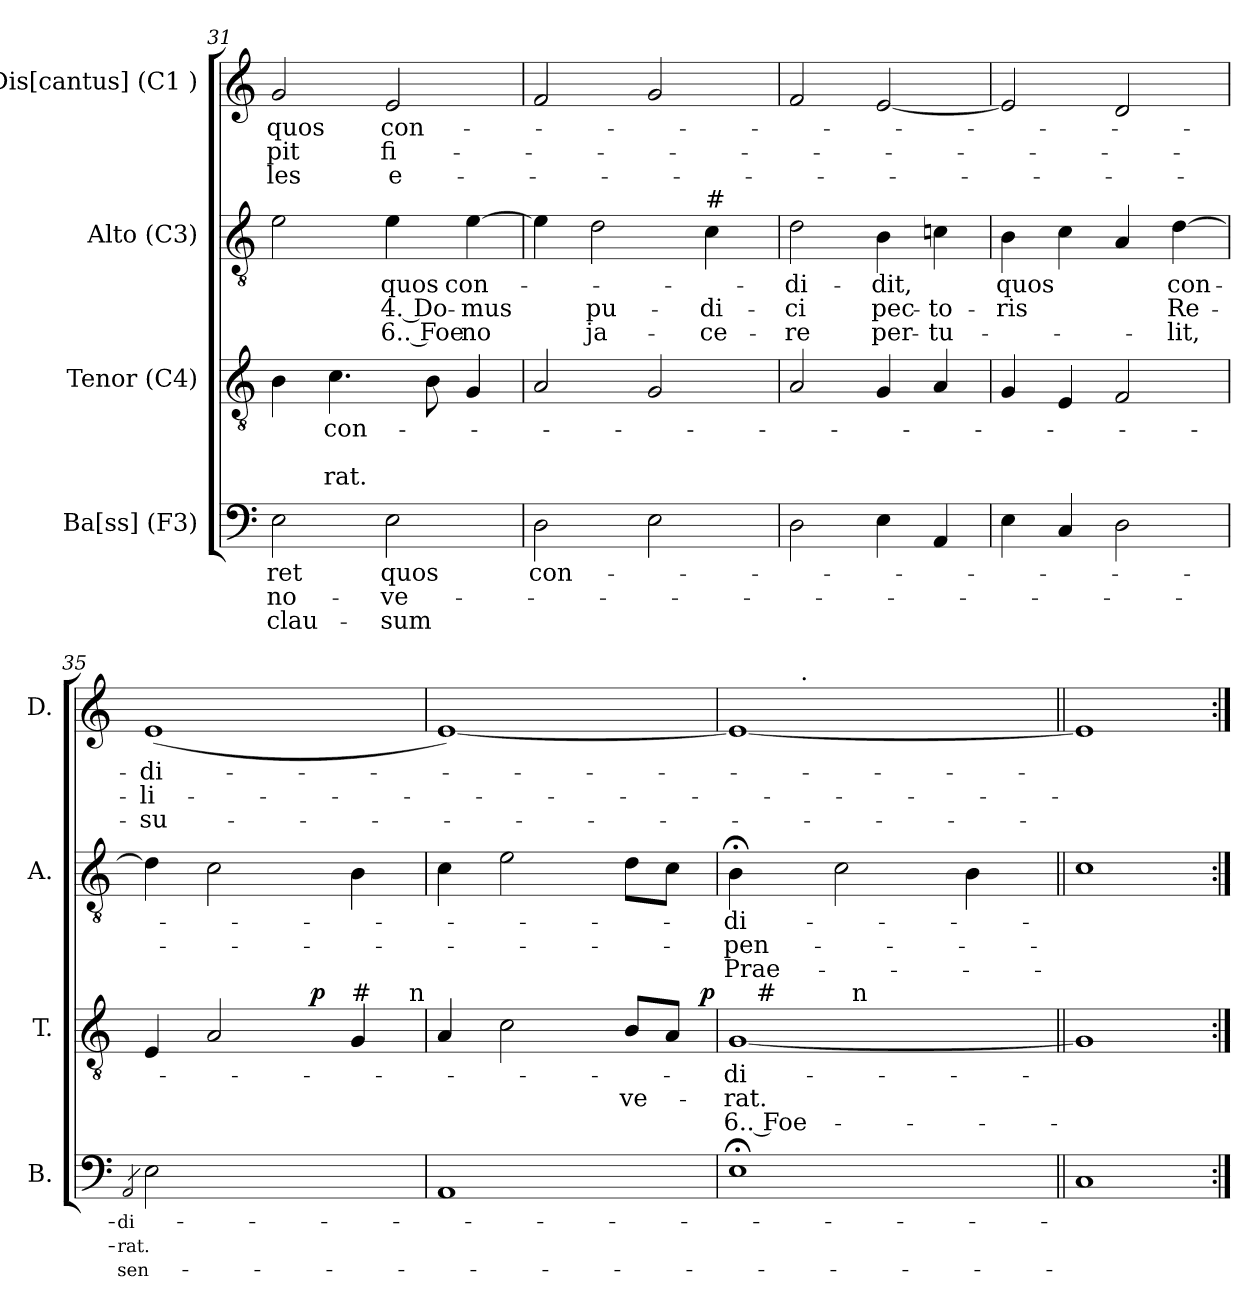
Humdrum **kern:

**kern	**text	**text	**text	**kern	**text	**text	**text	**dynam	**kern	**text	**text	**text	**kern	**text	**text	**text
*part4	*part4	*part4	*part4	*part3	*part3	*part3	*part3	*part3	*part2	*part2	*part2	*part2	*part1	*part1	*part1	*part1
*staff4	*staff4	*staff4	*staff4	*staff3	*staff3	*staff3	*staff3	*staff3	*staff2	*staff2	*staff2	*staff2	*staff1	*staff1	*staff1	*staff1
*I"Ba[ss] (F3)	*	*	*	*I"Tenor (C4)	*	*	*	*	*I"Alto (C3)	*	*	*	*I"Dis[cantus] (C1 )	*	*	*
*I'B.	*	*	*	*I'T.	*	*	*	*	*I'A.	*	*	*	*I'D.	*	*	*
*clefF4	*	*	*	*clefGv2	*	*	*	*	*clefGv2	*	*	*	*clefG2	*	*	*
*k[]	*	*	*	*k[]	*	*	*	*	*k[]	*	*	*	*k[]	*	*	*
*C:	*	*	*	*C:	*	*	*	*	*C:	*	*	*	*C:	*	*	*
=31	=31	=31	=31	=31	=31	=31	=31	=31	=31	=31	=31	=31	=31	=31	=31	=31
!	!LO:LY:b	!LO:LY:b	!LO:LY:b	!	!	!	!	!	!	!	!	!	!	!LO:LY:b	!LO:LY:b	!LO:LY:b
2E\	-ret	no-	clau-	4B\	.	.	.	.	2e\	.	.	.	2g/	quos	-pit	-les
!	!	!	!	!	!LO:LY:b	!	!LO:LY:b	!	!	!	!	!	!	!	!	!
.	.	.	.	4.c\	con-	.	-rat.	.	.	.	.	.	.	.	.	.
!	!LO:LY:b	!LO:LY:b	!LO:LY:b	!	!	!	!	!	!	!LO:LY:b	!LO:LY:b	!LO:LY:b	!	!LO:LY:b	!LO:LY:b	!LO:LY:b
2E\	quos	-ve-	-sum	.	.	.	.	.	4e\	quos	4. Do-	6.. Foe-	2e/	con-	fi-	e-
.	.	.	.	8B\	.	.	.	.	.	.	.	.	.	.	.	.
!	!	!	!	!	!	!	!	!	!	!LO:LY:b	!LO:LY:b	!LO:LY:b	!	!	!	!
.	.	.	.	4G/	.	.	.	.	[>4e\	con-	-mus	-no	.	.	.	.
=32	=32	=32	=32	=32	=32	=32	=32	=32	=32	=32	=32	=32	=32	=32	=32	=32
!	!LO:LY:b	!	!	!	!	!	!	!	!	!	!	!	!	!	!	!
2D\	con-	.	.	2A/	.	.	.	.	4e\]	.	.	.	2f/	.	.	.
!	!	!	!	!	!	!	!	!	!	!	!LO:LY:b	!LO:LY:b	!	!	!	!
.	.	.	.	.	.	.	.	.	2d\	.	pu-	ja-	.	.	.	.
2E\	.	.	.	2G/	.	.	.	.	.	.	.	.	2g/	.	.	.
!	!	!	!	!	!	!	!	!	!LO:TX:a:t=#	!	!	!	!	!	!	!
!	!	!	!	!	!	!	!	!	!	!	!LO:LY:b	!LO:LY:b	!	!	!	!
.	.	.	.	.	.	.	.	.	4c\	.	-di-	-ce-	.	.	.	.
!!LO:LB:g=z
=33	=33	=33	=33	=33	=33	=33	=33	=33	=33	=33	=33	=33	=33	=33	=33	=33
!	!	!	!	!	!	!	!	!	!	!LO:LY:b	!LO:LY:b	!LO:LY:b	!	!	!	!
2D\	.	.	.	2A/	.	.	.	.	2d\	-di-	-ci	-re	2f/	.	.	.
!	!	!	!	!	!	!	!	!	!	!LO:LY:b	!LO:LY:b	!LO:LY:b	!	!	!	!
4E\	.	.	.	4G/	.	.	.	.	4B\	-dit,	pec-	per-	[<2e/	.	.	.
!	!	!	!	!	!	!	!	!	!	!	!LO:LY:b	!LO:LY:b	!	!	!	!
4AA/	.	.	.	4A/	.	.	.	.	4cn\	.	-to-	-tu-	.	.	.	.
=34	=34	=34	=34	=34	=34	=34	=34	=34	=34	=34	=34	=34	=34	=34	=34	=34
!	!	!	!	!	!	!	!	!	!	!LO:LY:b	!LO:LY:b	!	!	!	!	!
4E\	.	.	.	4G/	.	.	.	.	4B\	quos	-ris	.	2e/]	.	.	.
4C/	.	.	.	4E/	.	.	.	.	4c\	.	.	.	.	.	.	.
2D\	.	.	.	2F/	.	.	.	.	4A/	.	.	.	2d/	.	.	.
!	!	!	!	!	!	!	!	!	!	!LO:LY:b	!LO:LY:b	!LO:LY:b	!	!	!	!
.	.	.	.	.	.	.	.	.	[>4d\	con-	Re-	-lit,	.	.	.	.
=35	=35	=35	=35	=35	=35	=35	=35	=35	=35	=35	=35	=35	=35	=35	=35	=35
!	!LO:LY:b	!LO:LY:b	!LO:LY:b	!	!	!	!	!	!	!	!	!	!	!	!	!
2qAA/	-di-	-rat.	sen-	.	.	.	.	.	.	.	.	.	.	.	.	.
!	!	!	!	!	!	!	!	!	!	!	!	!	!	!LO:LY:b	!LO:LY:b	!LO:LY:b
*	*	*	*	*^	*	*	*	*	*	*	*	*	*	*	*	*
*	*	*	*	*	*^	*	*	*	*	*	*	*	*	*	*	*	*
2E\	.	.	.	4E/	2ryy	2ryy	.	.	.	.	4d\]	.	.	.	(<1e	-di-	-li-	-su-
.	.	.	.	2A/	.	.	.	.	.	.	2c\	.	.	.	.	.	.	.
2ryy	.	.	.	.	8ryy	4...ryy	.	.	.	.	.	.	.	.	.	.	.	.
!	!	!	!	!	!	!	!	!	!	!LO:DY:a	!	!	!	!	!	!	!	!
.	.	.	.	.	4.ryy	.	.	.	.	p	.	.	.	.	.	.	.	.
!	!	!	!	!LO:TX:a:t=#	!	!	!	!	!	!	!	!	!	!	!	!	!	!
.	.	.	.	4G</	.	.	.	.	.	.	4B\	.	.	.	.	.	.	.
!	!	!	!	!	!	!LO:TX:a:t=n	!	!	!	!	!	!	!	!	!	!	!	!
.	.	.	.	.	.	32ryy	.	.	.	.	.	.	.	.	.	.	.	.
*	*	*	*	*	*v	*v	*	*	*	*	*	*	*	*	*	*	*	*
=36	=36	=36	=36	=36	=36	=36	=36	=36	=36	=36	=36	=36	=36	=36	=36	=36	=36
1AA	.	.	.	4A/	2ryy	.	.	.	.	4c\	.	.	.	[<1e)	.	.	.
.	.	.	.	2c\	.	.	.	.	.	2e\	.	.	.	.	.	.	.
.	.	.	.	.	4...ryy	.	.	.	.	.	.	.	.	.	.	.	.
!	!	!	!	!	!	!	!LO:LY:b	!	!	!	!	!	!	!	!	!	!
.	.	.	.	8B/L	.	.	-ve-	.	.	8d\L	.	.	.	.	.	.	.
.	.	.	.	8A/J	.	.	.	.	.	8c\J	.	.	.	.	.	.	.
!	!	!	!	!	!	!	!	!	!LO:DY:a	!	!	!	!	!	!	!	!
.	.	.	.	.	32ryy	.	.	.	p	.	.	.	.	.	.	.	.
=37	=37	=37	=37	=37	=37	=37	=37	=37	=37	=37	=37	=37	=37	=37	=37	=37	=37
!	!	!	!	!	!	!LO:LY:b	!LO:LY:b	!LO:LY:b	!	!	!LO:LY:b	!LO:LY:b	!LO:LY:b	!	!	!	!
*	*	*	*	*	*^	*	*	*	*	*	*	*	*	*^	*	*	*
1E;<	.	.	.	[<1G	16ryy	4ryy	-di-	-rat.	6.. Foe-	.	4B;<\	-di-	-pen-	Prae-	1e_	8ryy	.	.	.
!	!	!	!	!	!LO:TX:a:t=#	!	!	!	!	!	!	!	!	!	!	!	!	!	!
.	.	.	.	.	2...ryy	.	.	.	.	.	.	.	.	.	.	.	.	.	.
.	.	.	.	.	.	.	.	.	.	.	.	.	.	.	.	32ryy	.	.	.
!	!	!	!	!	!	!	!	!	!	!	!	!	!	!	!	!LO:TX:a:t=.	!	!	!
.	.	.	.	.	.	.	.	.	.	.	.	.	.	.	.	2ryy	.	.	.
.	.	.	.	.	.	32ryy	.	.	.	.	2c\	.	.	.	.	.	.	.	.
!	!	!	!	!	!	!LO:TX:a:t=n	!	!	!	!	!	!	!	!	!	!	!	!	!
.	.	.	.	.	.	2ryy	.	.	.	.	.	.	.	.	.	.	.	.	.
.	.	.	.	.	.	.	.	.	.	.	.	.	.	.	.	4ryy	.	.	.
.	.	.	.	.	.	.	.	.	.	.	4B\	.	.	.	.	.	.	.	.
.	.	.	.	.	.	8..ryy	.	.	.	.	.	.	.	.	.	.	.	.	.
.	.	.	.	.	.	.	.	.	.	.	.	.	.	.	.	16.ryy	.	.	.
*	*	*	*	*v	*v	*v	*	*	*	*	*	*	*	*	*v	*v	*	*	*
=38||	=38||	=38||	=38||	=38||	=38||	=38||	=38||	=38||	=38||	=38||	=38||	=38||	=38||	=38||	=38||	=38||
1C	.	.	.	1G]	.	.	.	.	1c	.	.	.	1e]	.	.	.
=:|!	=:|!	=:|!	=:|!	=:|!	=:|!	=:|!	=:|!	=:|!	=:|!	=:|!	=:|!	=:|!	=:|!	=:|!	=:|!	=:|!
*-	*-	*-	*-	*-	*-	*-	*-	*-	*-	*-	*-	*-	*-	*-	*-	*-
